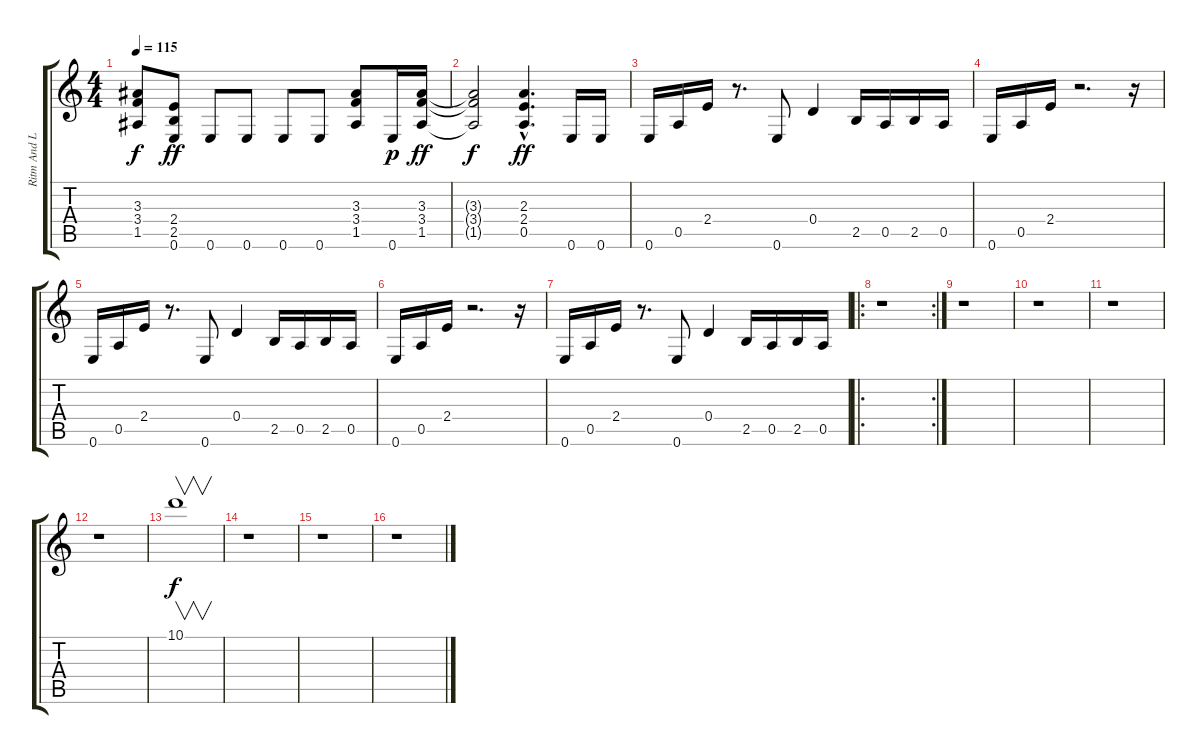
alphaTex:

\track ("Ritm And Lead Guitar" "Ritm And L") {instrument distortionguitar}
\staff {score tabs}
\tuning (E4 B3 G3 D3 A2 E2) {hide}
\ts (4 4)
\tempo 115
\clef g2
\ks c
(3.3{t} 3.4{t} 1.5{t}).8{dy f} (2.4 2.5 0.6).8{dy ff} 0.6.8 0.6.8 0.6.8 0.6.8 (3.3 3.4 1.5).8 0.6.16{dy p} (3.3 3.4 1.5).16{dy ff} |
(3.3{t} 3.4{t} 1.5{t}).2{dy f} (2.3{hac} 2.4{hac} 0.5{hac}).4{d dy ff} 0.6.16 0.6.16 |
0.6.16 0.5.16 2.4.16 r.8{d} 0.6.8 0.4.4 2.5.16 0.5.16 2.5.16 0.5.16 |
0.6.16 0.5.16 2.4.16 r.2{d} r.16 |
0.6.16 0.5.16 2.4.16 r.8{d} 0.6.8 0.4.4 2.5.16 0.5.16 2.5.16 0.5.16 |
0.6.16 0.5.16 2.4.16 r.2{d} r.16 |
0.6.16 0.5.16 2.4.16 r.8{d} 0.6.8 0.4.4 2.5.16 0.5.16 2.5.16 0.5.16 |
\ro
\rc 2
r.1 |
r.1 |
r.1 |
r.1 |
r.1 |
10.1.1{v dy f} |
r.1 |
r.1 |
r.1
